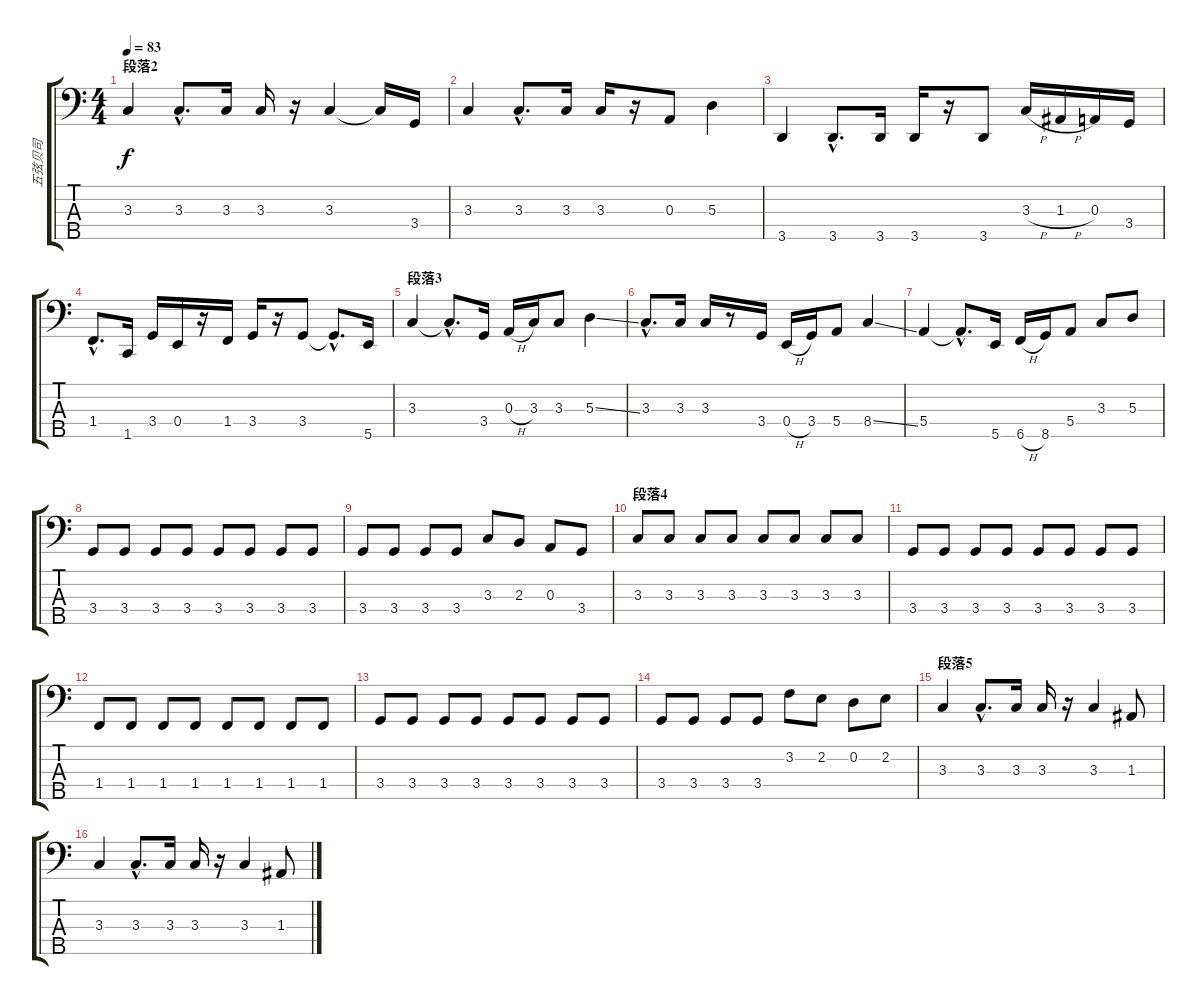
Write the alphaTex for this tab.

\track ("五弦贝司" "五弦贝司") {instrument electricbassfinger}
\staff {score tabs}
\tuning (G2 D2 A1 E1 B0) {hide}
\ts (4 4)
\section ("" "段落2")
\tempo 83
\clef f4
\ks c
3.3.4{dy f} 3.3{hac}.8{d} 3.3.16 3.3.16 r.16 3.3.4 3.3{t}.16 3.4.16 |
3.3.4 3.3{hac}.8{d} 3.3.16 3.3.16 r.16 0.3.8 5.3.4 |
3.5.4 3.5{hac}.8{d} 3.5.16 3.5.16 r.16 3.5.8 3.3{h}.16 1.3{h}.16 0.3.16 3.4.16 |
1.4{hac}.8{d} 1.5.16 3.4.16 0.4.16 r.16 1.4.16 3.4.16 r.16 3.4.8 3.4{hac t}.8{d} 5.5.16 |
\section ("" "段落3")
3.3.4 3.3{hac t}.8{d} 3.4.16 0.3{h}.16 3.3.16 3.3.8 5.3{ss}.4 |
3.3{hac}.8{d} 3.3.16 3.3.16 r.8 3.4.16 0.4{h}.16 3.4.16 5.4.8 8.4{ss}.4 |
5.4.4 5.4{hac t}.8{d} 5.5.16 6.5{h}.16 8.5.16 5.4.8 3.3.8 5.3.8 |
3.4.8 3.4.8 3.4.8 3.4.8 3.4.8 3.4.8 3.4.8 3.4.8 |
3.4.8 3.4.8 3.4.8 3.4.8 3.3.8 2.3.8 0.3.8 3.4.8 |
\section ("" "段落4")
3.3.8 3.3.8 3.3.8 3.3.8 3.3.8 3.3.8 3.3.8 3.3.8 |
3.4.8 3.4.8 3.4.8 3.4.8 3.4.8 3.4.8 3.4.8 3.4.8 |
1.4.8 1.4.8 1.4.8 1.4.8 1.4.8 1.4.8 1.4.8 1.4.8 |
3.4.8 3.4.8 3.4.8 3.4.8 3.4.8 3.4.8 3.4.8 3.4.8 |
3.4.8 3.4.8 3.4.8 3.4.8 3.2.8 2.2.8 0.2.8 2.2.8 |
\section ("" "段落5")
3.3.4 3.3{hac}.8{d} 3.3.16 3.3.16 r.16 3.3.4 1.3.8 |
3.3.4 3.3{hac}.8{d} 3.3.16 3.3.16 r.16 3.3.4 1.3.8
